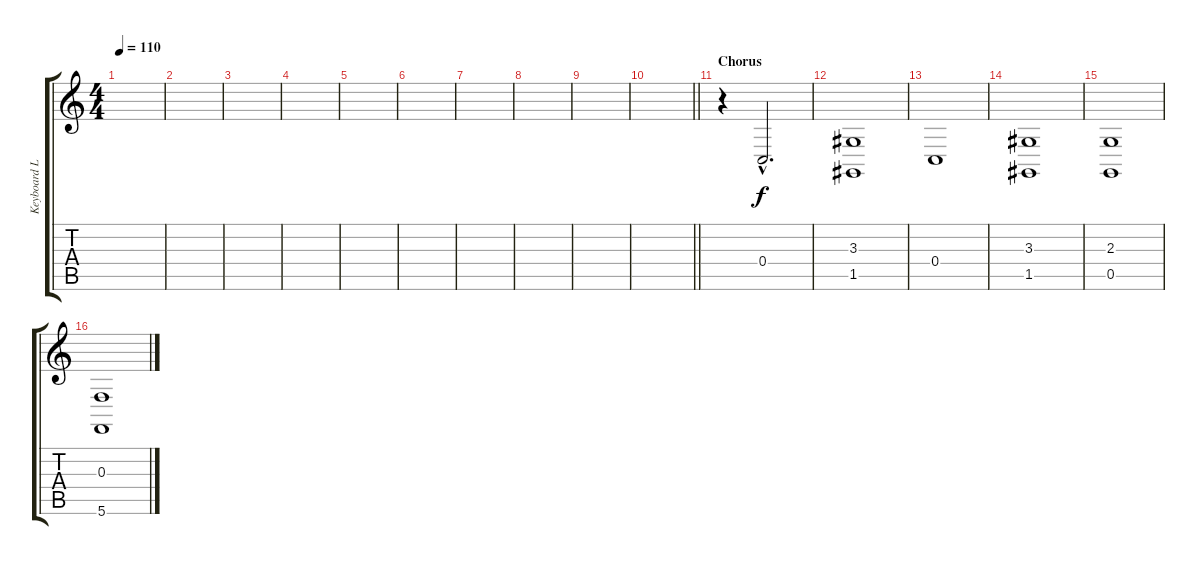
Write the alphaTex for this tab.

\track ("Keyboard LH" "Keyboard L") {instrument electricpiano2}
\staff {score tabs}
\tuning (D4 A3 F3 C3 G2 C2) {hide}
\ts (4 4)
\tempo 110
\clef g2
\ks c
|
|
|
|
|
|
|
|
|
\barLineRight lightlight
|
\section ("" "Chorus")
r.4 0.4{hac}.2{d} |
(3.3 1.5).1 |
0.4.1 |
(3.3 1.5).1 |
(2.3 0.5).1 |
(0.3 5.6).1
